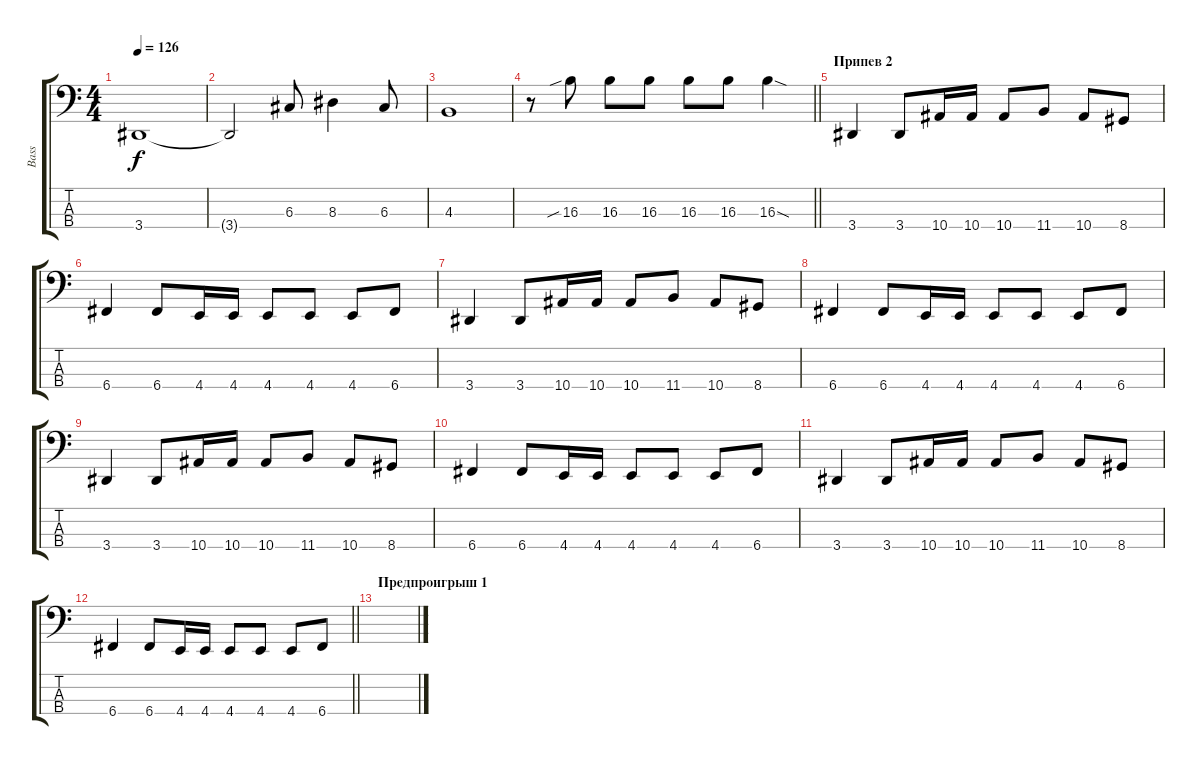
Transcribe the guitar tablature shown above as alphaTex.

\track ("Bass" "Bass") {instrument electricbassfinger}
\staff {score tabs}
\tuning (F2 C2 G1 C1) {hide}
\ts (4 4)
\tempo 126
\clef f4
\ks c
3.4.1{dy f} |
3.4{t}.2 6.3.8 8.3.4 6.3.8 |
4.3.1 |
\barLineRight lightlight
r.8 16.3{sib}.8 16.3.8 16.3.8 16.3.8 16.3.8 16.3{sod}.4 |
\section ("" "Припев 2")
3.4.4 3.4.8 10.4.16 10.4.16 10.4.8 11.4.8 10.4.8 8.4.8 |
6.4.4 6.4.8 4.4.16 4.4.16 4.4.8 4.4.8 4.4.8 6.4.8 |
3.4.4 3.4.8 10.4.16 10.4.16 10.4.8 11.4.8 10.4.8 8.4.8 |
6.4.4 6.4.8 4.4.16 4.4.16 4.4.8 4.4.8 4.4.8 6.4.8 |
3.4.4 3.4.8 10.4.16 10.4.16 10.4.8 11.4.8 10.4.8 8.4.8 |
6.4.4 6.4.8 4.4.16 4.4.16 4.4.8 4.4.8 4.4.8 6.4.8 |
3.4.4 3.4.8 10.4.16 10.4.16 10.4.8 11.4.8 10.4.8 8.4.8 |
\barLineRight lightlight
6.4.4 6.4.8 4.4.16 4.4.16 4.4.8 4.4.8 4.4.8 6.4.8 |
\section ("" "Предпроигрыш 1")
